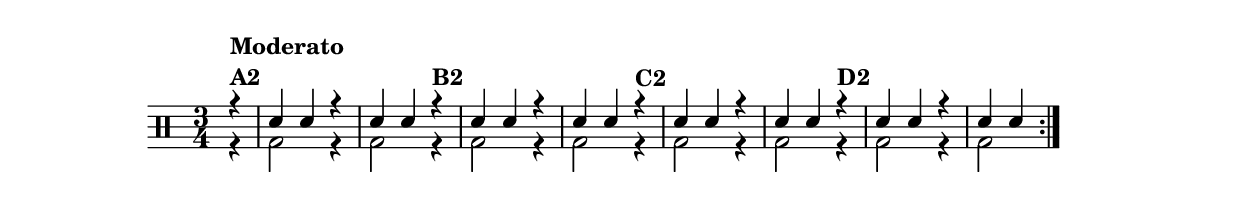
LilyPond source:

%-*- coding: utf-8 -*-

\version "2.16.0"

%\header {title = "variacoes sobre a mucama - variacao 2"}

\drums {

\override Staff.TimeSignature #'style = #'()
\time 3/4 
\partial 4*1

\context DrumVoice = "1" { }
\context DrumVoice = "2" {  }

<<
{
\repeat volta 2 {
r4^\markup {\column {\bold {Moderato A2}}}
sn sn r
sn sn r^\markup{\bold {B2}}
sn sn r
sn sn r^\markup{\bold {C2}}
sn sn r
sn sn r^\markup{\bold {D2}}
sn sn r
sn sn

}
}

\\

{

\repeat volta 2 

{
r4
bd2 r4
bd2 r4
bd2 r4
bd2 r4
bd2 r4
bd2 r4
bd2 r4
bd2 
}

}
>>

}

